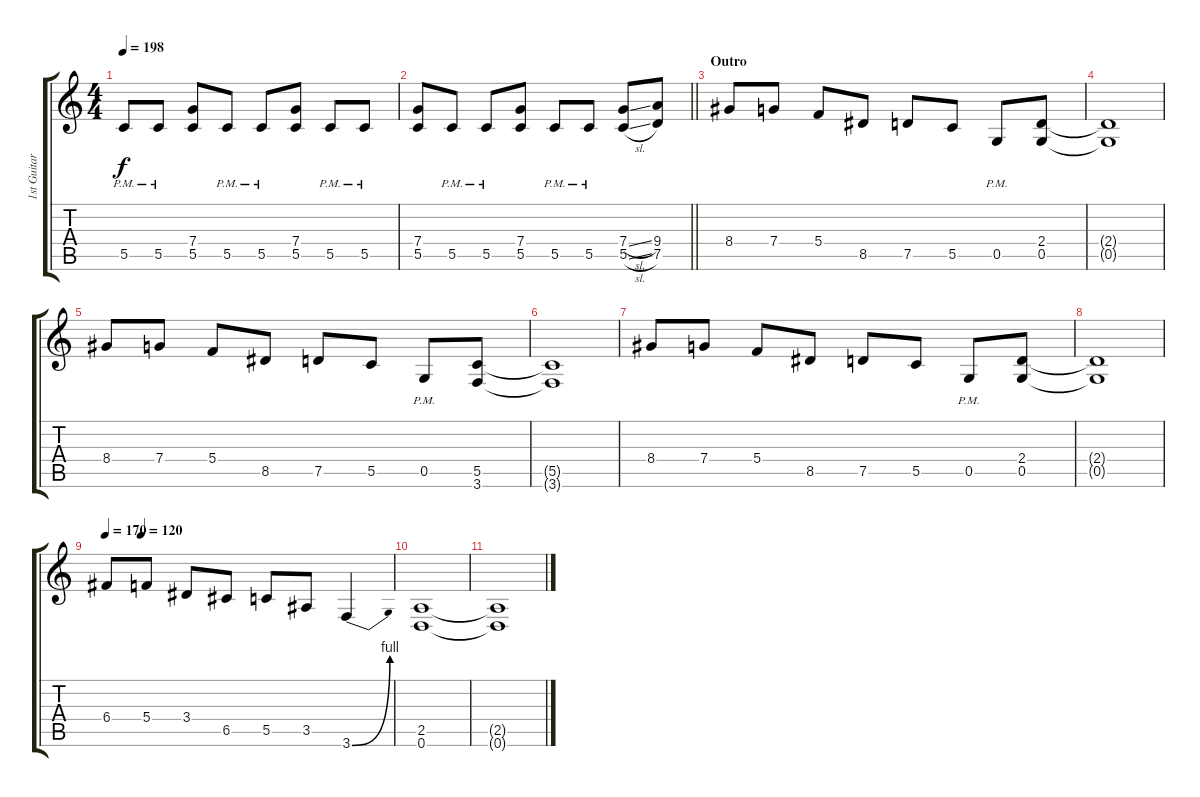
\track ("1st Guitar" "1st Guitar") {instrument overdrivenguitar}
\staff {score tabs}
\tuning (D4 A3 F3 C3 G2 D2) {hide}
\ts (4 4)
\tempo 198
\clef g2
\ks c
5.5{pm}.8{dy f} 5.5{pm}.8 (7.4 5.5).8 5.5{pm}.8 5.5{pm}.8 (7.4 5.5).8 5.5{pm}.8 5.5{pm}.8 |
\barLineRight lightlight
(7.4 5.5).8 5.5{pm}.8 5.5{pm}.8 (7.4 5.5).8 5.5{pm}.8 5.5{pm}.8 (7.4{sl} 5.5{sl}).8 (9.4 7.5).8 |
\section ("" "Outro")
8.4.8 7.4.8 5.4.8 8.5.8 7.5.8 5.5.8 0.5{pm}.8 (2.4 0.5).8 |
(2.4{t} 0.5{t}).1 |
8.4.8 7.4.8 5.4.8 8.5.8 7.5.8 5.5.8 0.5{pm}.8 (5.5 3.6).8 |
(5.5{t} 3.6{t}).1 |
8.4.8 7.4.8 5.4.8 8.5.8 7.5.8 5.5.8 0.5{pm}.8 (2.4 0.5).8 |
(2.4{t} 0.5{t}).1 |
\tempo 170
\tempo (120 0.125)
6.4.8 5.4.8 3.4.8 6.5.8 5.5.8 3.5.8 3.6{be (bend 0 0 60 4)}.4 |
(2.5 0.6).1 |
(2.5{t} 0.6{t}).1
